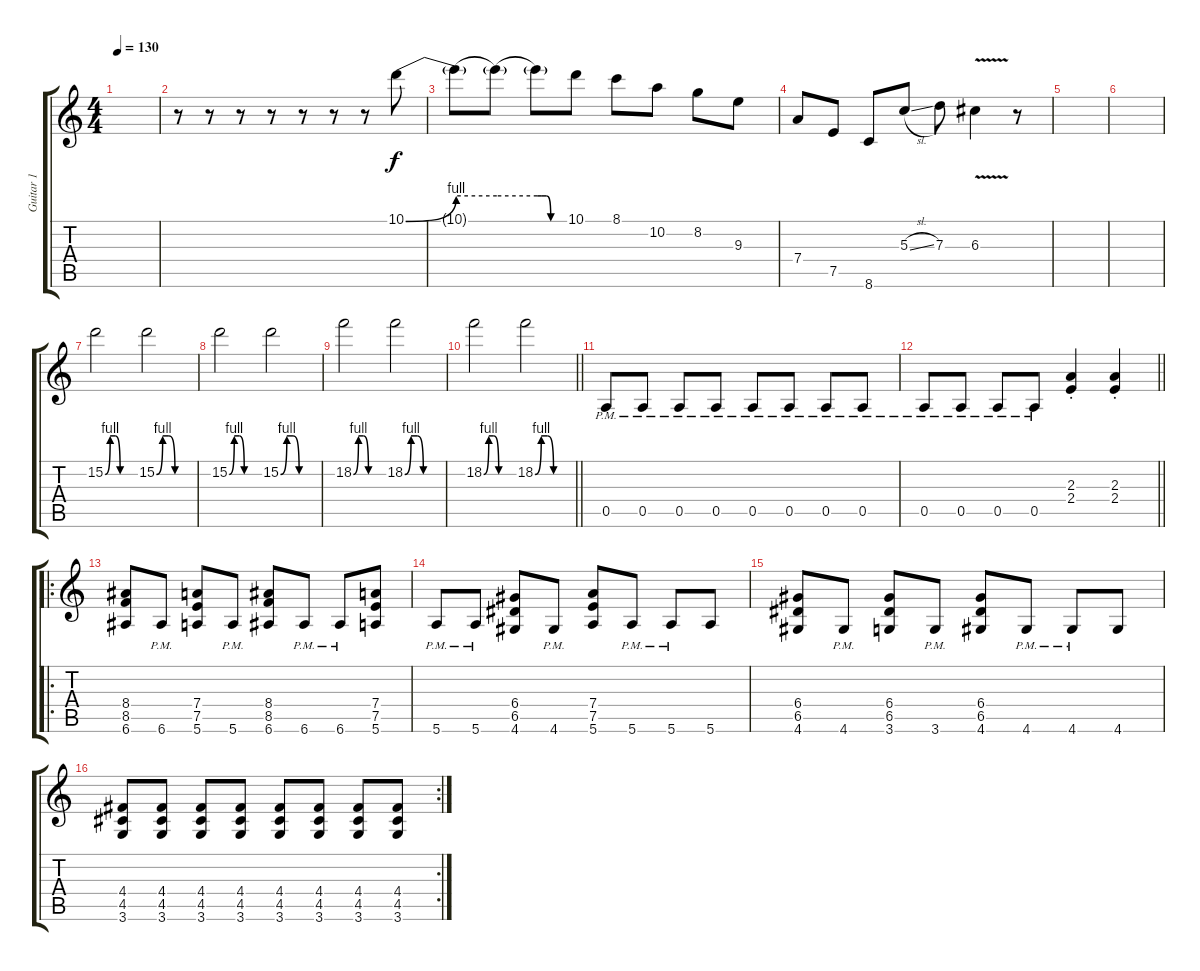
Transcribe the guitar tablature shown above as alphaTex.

\track ("Guitar 1" "Guitar 1") {instrument distortionguitar}
\staff {score tabs}
\tuning (E4 B3 G3 D3 A2 E2) {hide}
\ts (4 4)
\tempo 130
\clef g2
\ks c
|
r.8 r.8 r.8 r.8 r.8 r.8 r.8 10.1{be (bend 0 0 60 4)}.8 |
10.1{be (hold 0 4 60 4) t}.8 10.1{be (hold 0 4 60 4) t}.8 10.1{be (custom 0 4 10 4 20 4 30 0 60 0) t}.8 10.1.8 8.1.8 10.2.8 8.2.8 9.3.8 |
7.4.8 7.5.8 8.6.8 5.3{sl}.8 7.3.8 6.3{v}.4 r.8 |
|
|
15.2{be (custom 0 0 10 4 20 4 30 0 60 0)}.2 15.2{be (custom 0 0 10 4 20 4 30 0 60 0)}.2 |
15.2{be (custom 0 0 10 4 20 4 30 0 60 0)}.2 15.2{be (custom 0 0 10 4 20 4 30 0 60 0)}.2 |
18.2{be (custom 0 0 10 4 20 4 30 0 60 0)}.2 18.2{be (custom 0 0 10 4 20 4 30 0 60 0)}.2 |
\barLineRight lightlight
18.2{be (custom 0 0 10 4 20 4 30 0 60 0)}.2 18.2{be (custom 0 0 10 4 20 4 30 0 60 0)}.2 |
0.5{pm}.8 0.5{pm}.8 0.5{pm}.8 0.5{pm}.8 0.5{pm}.8 0.5{pm}.8 0.5{pm}.8 0.5{pm}.8 |
\barLineRight lightlight
0.5{pm}.8 0.5{pm}.8 0.5{pm}.8 0.5{pm}.8 (2.3{st} 2.4{st}).4 (2.3{st} 2.4{st}).4 |
\ro
(8.4 8.5 6.6).8 6.6{pm}.8 (7.4 7.5 5.6).8 5.6{pm}.8 (8.4 8.5 6.6).8 6.6{pm}.8 6.6{pm}.8 (7.4 7.5 5.6).8 |
5.6{pm}.8 5.6{pm}.8 (6.4 6.5 4.6).8 4.6{pm}.8 (7.4 7.5 5.6).8 5.6{pm}.8 5.6{pm}.8 5.6.8 |
(6.4 6.5 4.6).8 4.6{pm}.8 (6.4 6.5 3.6).8 3.6{pm}.8 (6.4 6.5 4.6).8 4.6{pm}.8 4.6{pm}.8 4.6.8 |
\rc 2
(4.4 4.5 3.6).8 (4.4 4.5 3.6).8 (4.4 4.5 3.6).8 (4.4 4.5 3.6).8 (4.4 4.5 3.6).8 (4.4 4.5 3.6).8 (4.4 4.5 3.6).8 (4.4 4.5 3.6).8
